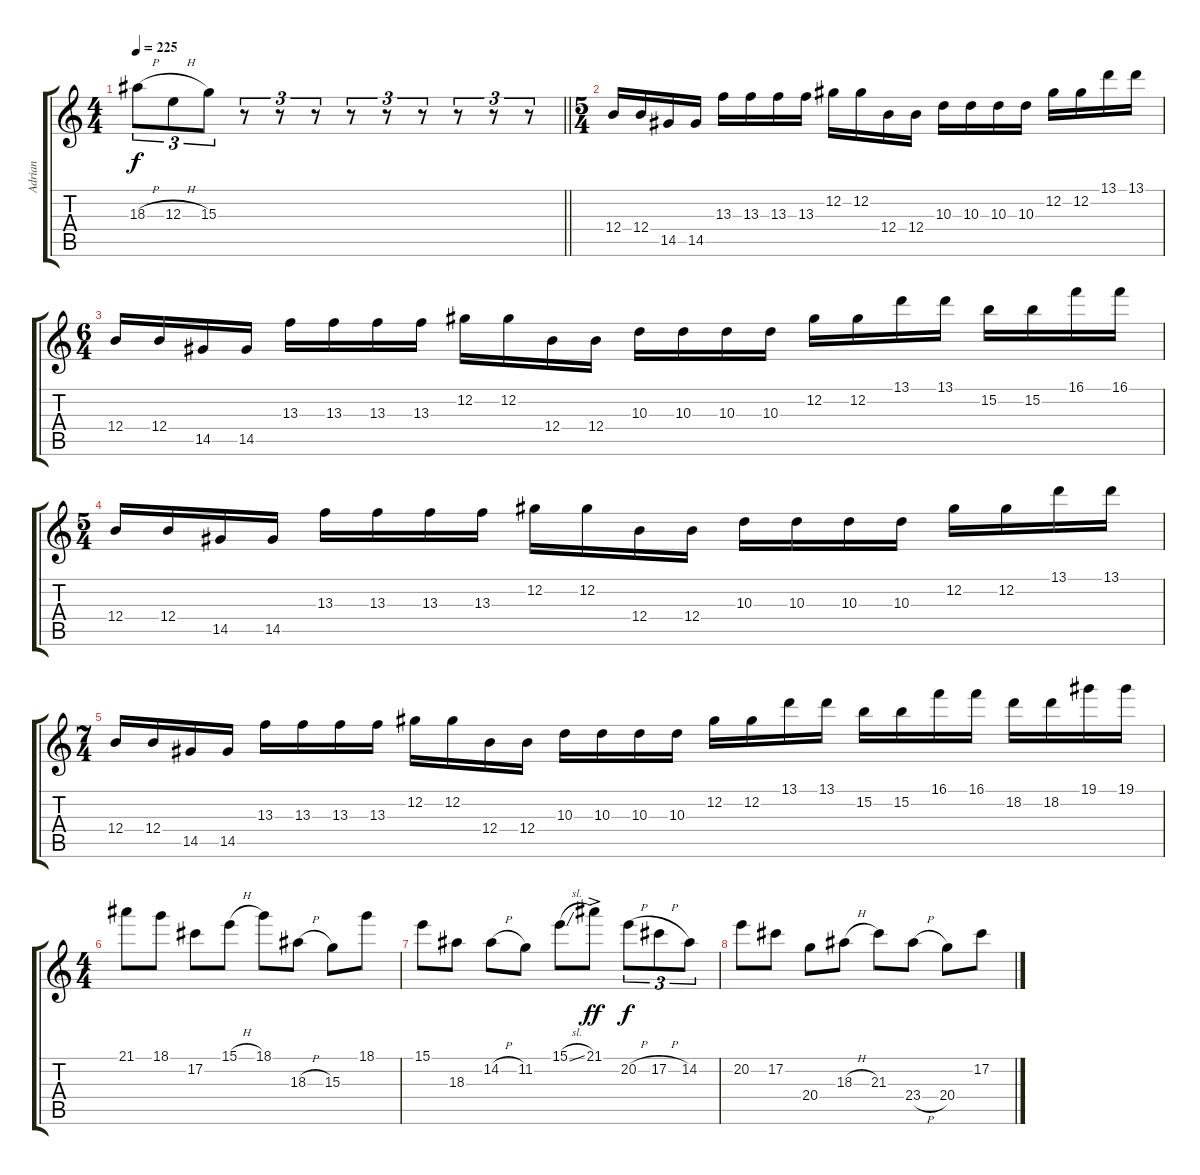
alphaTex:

\track ("Adrian" "Adrian") {instrument distortionguitar}
\staff {score tabs}
\tuning (Db4 Ab3 E3 B2 Gb2 Db2) {hide}
\ts (4 4)
\tempo 225
\clef g2
\barLineRight lightlight
\ks c
18.3{h}.8{tu (3 2) dy f} 12.3{h}.8{tu (3 2)} 15.3.8{tu (3 2)} r.8{tu (3 2)} r.8{tu (3 2)} r.8{tu (3 2)} r.8{tu (3 2)} r.8{tu (3 2)} r.8{tu (3 2)} r.8{tu (3 2)} r.8{tu (3 2)} r.8{tu (3 2)} |
\ts (5 4)
12.4.16 12.4.16 14.5.16 14.5.16 13.3.16 13.3.16 13.3.16 13.3.16 12.2.16 12.2.16 12.4.16 12.4.16 10.3.16 10.3.16 10.3.16 10.3.16 12.2.16 12.2.16 13.1.16 13.1.16 |
\ts (6 4)
12.4.16 12.4.16 14.5.16 14.5.16 13.3.16 13.3.16 13.3.16 13.3.16 12.2.16 12.2.16 12.4.16 12.4.16 10.3.16 10.3.16 10.3.16 10.3.16 12.2.16 12.2.16 13.1.16 13.1.16 15.2.16 15.2.16 16.1.16 16.1.16 |
\ts (5 4)
12.4.16 12.4.16 14.5.16 14.5.16 13.3.16 13.3.16 13.3.16 13.3.16 12.2.16 12.2.16 12.4.16 12.4.16 10.3.16 10.3.16 10.3.16 10.3.16 12.2.16 12.2.16 13.1.16 13.1.16 |
\ts (7 4)
12.4.16 12.4.16 14.5.16 14.5.16 13.3.16 13.3.16 13.3.16 13.3.16 12.2.16 12.2.16 12.4.16 12.4.16 10.3.16 10.3.16 10.3.16 10.3.16 12.2.16 12.2.16 13.1.16 13.1.16 15.2.16 15.2.16 16.1.16 16.1.16 18.2.16 18.2.16 19.1.16 19.1.16 |
\ts (4 4)
21.1.8 18.1.8 17.2.8 15.1{h}.8 18.1.8 18.3{h}.8 15.3.8 18.1.8 |
15.1.8 18.3.8 14.2{h}.8 11.2.8 15.1{sl}.8 21.1{ac}.8{dy ff} 20.2{h}.8{tu (3 2) dy f} 17.2{h}.8{tu (3 2)} 14.2.8{tu (3 2)} |
20.2.8 17.2.8 20.4.8 18.3{h}.8 21.3.8 23.4{h}.8 20.4.8 17.2.8
